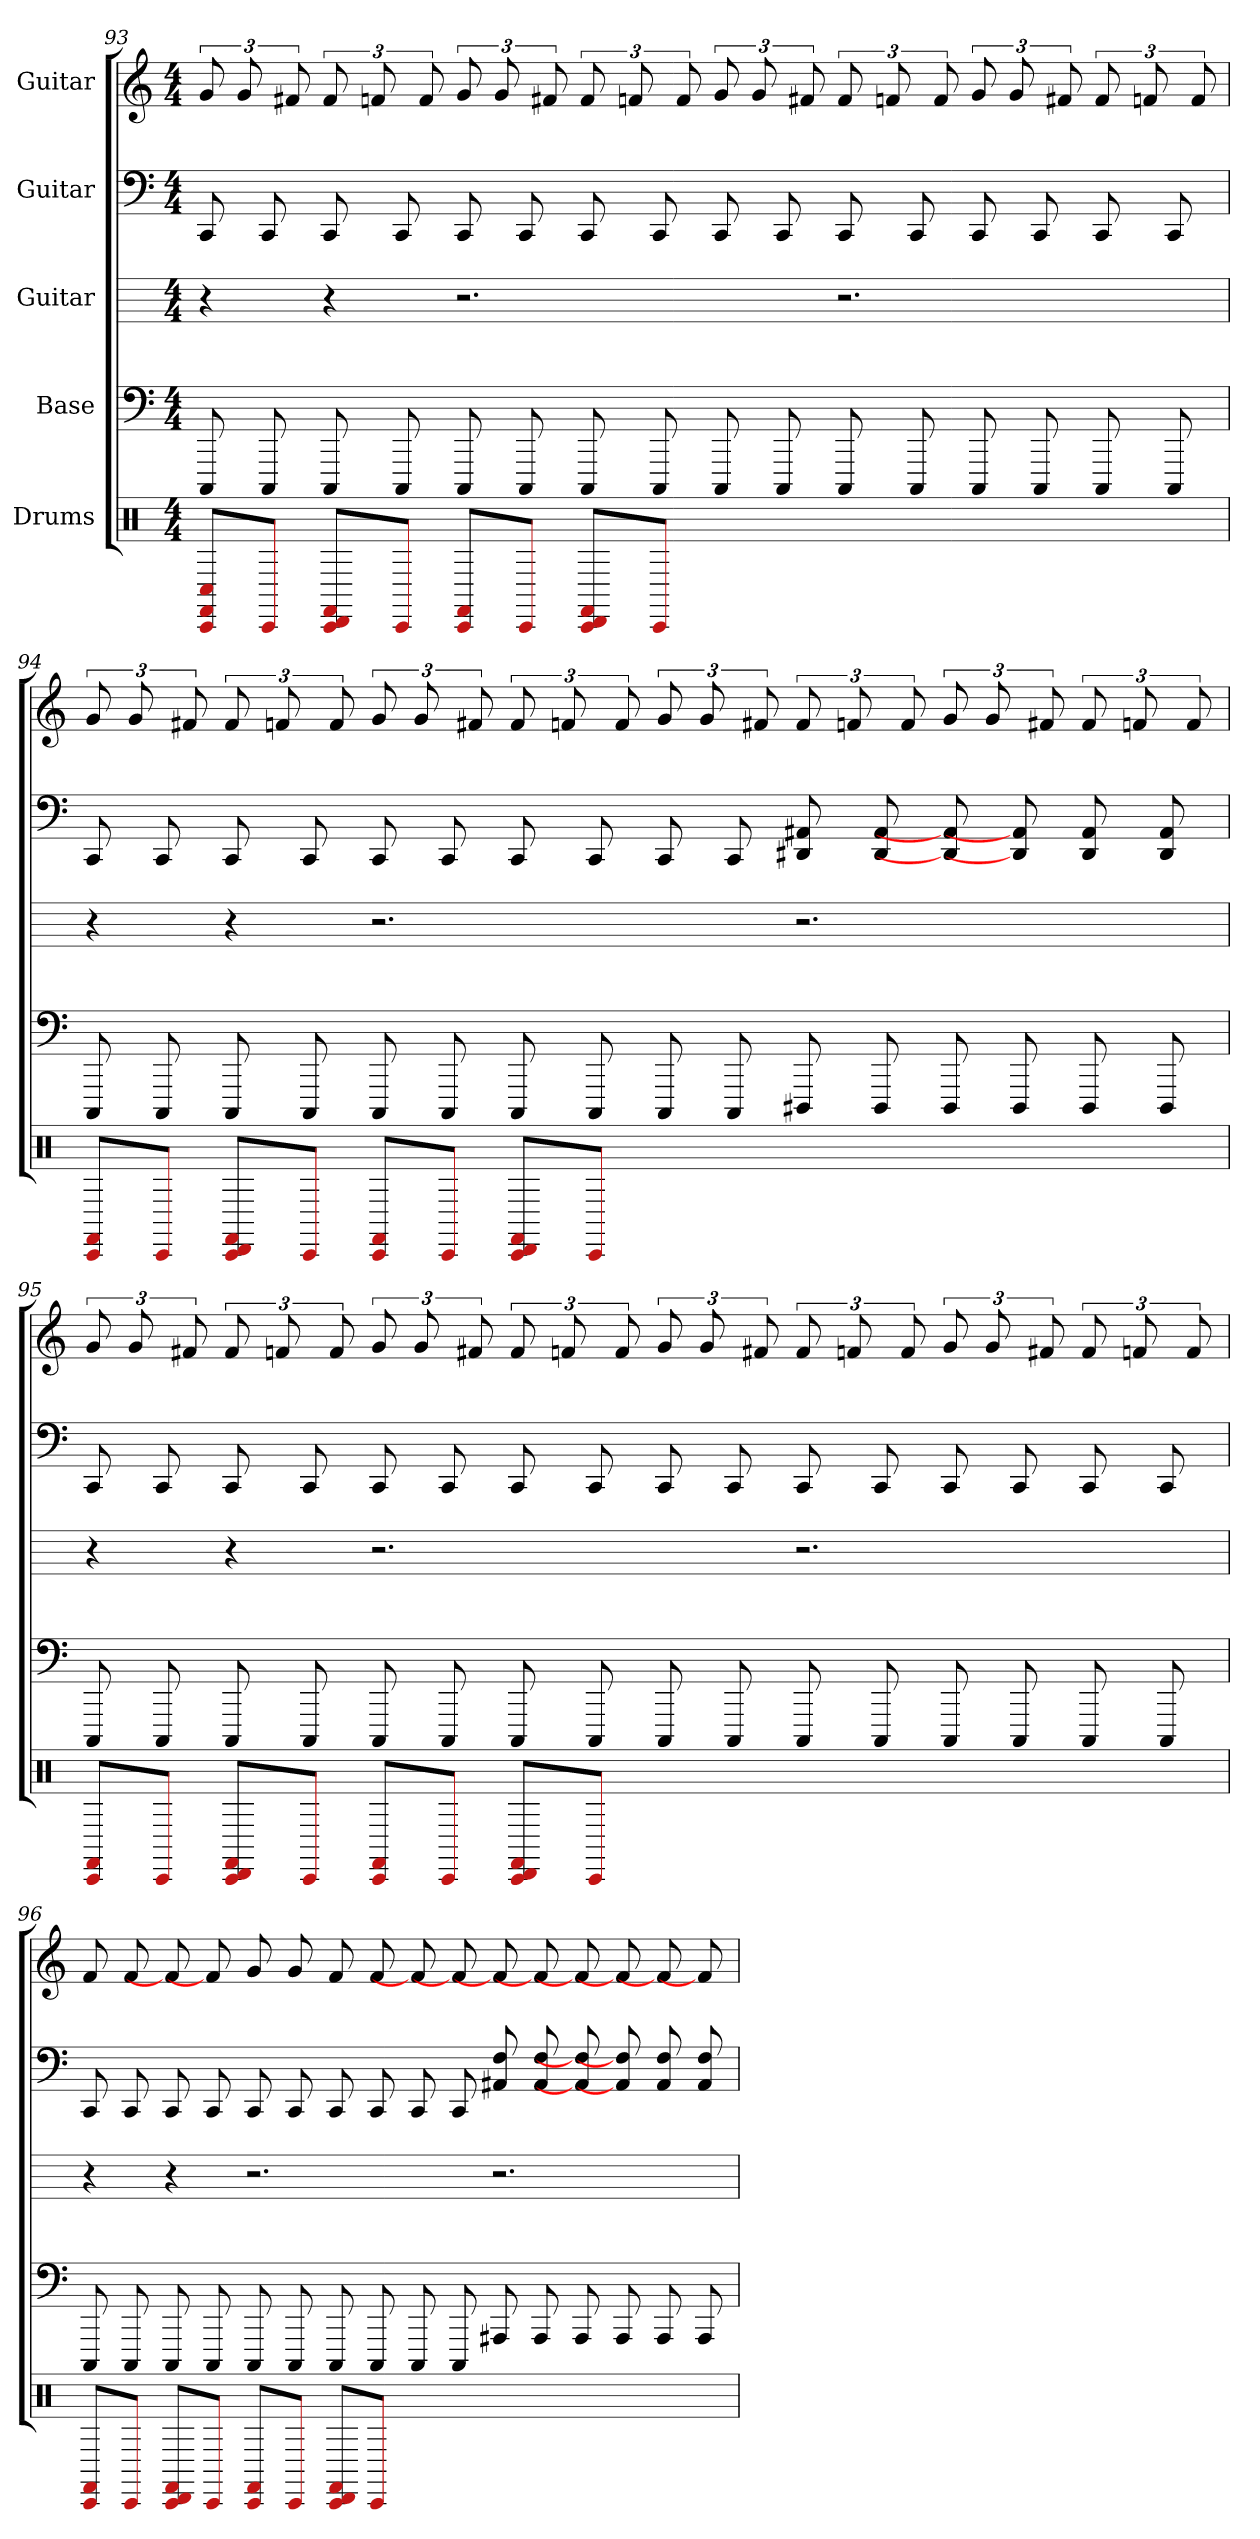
**kern	**kern	**kern	**kern	**kern
*part5	*part4	*part3	*part2	*part1
*staff5	*staff4	*staff3	*staff2	*staff1
*I"Drums	*I"Base	*I"Guitar	*I"Guitar	*I"Guitar
*clefX	*	*	*	*
*k[]	*k[]	*k[]	*k[]	*k[]
*M4/4	*M4/4	*M4/4	*M4/4	*M4/4
=93	=93	=93	=93	=93
8C#/ 8FF/ 8CC/L	8CCC	4r	8CC	12g
.	.	.	.	12g
8CC/J	8CCC	.	8CC	.
.	.	.	.	12f#
8FF/ 8DD/ 8CC/L	8CCC	4r	8CC	12f#
.	.	.	.	12f
8CC/J	8CCC	.	8CC	.
.	.	.	.	12f
8FF/ 8CC/L	8CCC	2.r	8CC	12g
.	.	.	.	12g
8CC/J	8CCC	.	8CC	.
.	.	.	.	12f#
8FF/ 8DD/ 8CC/L	8CCC	.	8CC	12f#
.	.	.	.	12f
8CC/J	8CCC	.	8CC	.
.	.	.	.	12f
1ryy	8CCC	.	8CC	12g
.	.	.	.	12g
.	8CCC	.	8CC	.
.	.	.	.	12f#
.	8CCC	2.r	8CC	12f#
.	.	.	.	12f
.	8CCC	.	8CC	.
.	.	.	.	12f
.	8CCC	.	8CC	12g
.	.	.	.	12g
.	8CCC	.	8CC	.
.	.	.	.	12f#
.	8CCC	.	8CC	12f#
.	.	.	.	12f
.	8CCC	.	8CC	.
.	.	.	.	12f
=94	=94	=94	=94	=94
8FF/ 8CC/L	8CCC	4r	8CC	12g
.	.	.	.	12g
8CC/J	8CCC	.	8CC	.
.	.	.	.	12f#
8FF/ 8DD/ 8CC/L	8CCC	4r	8CC	12f#
.	.	.	.	12f
8CC/J	8CCC	.	8CC	.
.	.	.	.	12f
8FF/ 8CC/L	8CCC	2.r	8CC	12g
.	.	.	.	12g
8CC/J	8CCC	.	8CC	.
.	.	.	.	12f#
8FF/ 8DD/ 8CC/L	8CCC	.	8CC	12f#
.	.	.	.	12f
8CC/J	8CCC	.	8CC	.
.	.	.	.	12f
1ryy	8CCC	.	8CC	12g
.	.	.	.	12g
.	8CCC	.	8CC	.
.	.	.	.	12f#
.	8DDD#	2.r	8AA# 8DD#	12f#
.	.	.	.	12f
.	8DDD#	.	8AA# 8DD#	.
.	.	.	.	12f
.	8DDD#	.	8AA#] 8DD#]	12g
.	.	.	.	12g
.	8DDD#	.	8AA#] 8DD#]	.
.	.	.	.	12f#
.	8DDD#	.	8AA# 8DD#	12f#
.	.	.	.	12f
.	8DDD#	.	8AA# 8DD#	.
.	.	.	.	12f
=95	=95	=95	=95	=95
8FF/ 8CC/L	8CCC	4r	8CC	12g
.	.	.	.	12g
8CC/J	8CCC	.	8CC	.
.	.	.	.	12f#
8FF/ 8DD/ 8CC/L	8CCC	4r	8CC	12f#
.	.	.	.	12f
8CC/J	8CCC	.	8CC	.
.	.	.	.	12f
8FF/ 8CC/L	8CCC	2.r	8CC	12g
.	.	.	.	12g
8CC/J	8CCC	.	8CC	.
.	.	.	.	12f#
8FF/ 8DD/ 8CC/L	8CCC	.	8CC	12f#
.	.	.	.	12f
8CC/J	8CCC	.	8CC	.
.	.	.	.	12f
1ryy	8CCC	.	8CC	12g
.	.	.	.	12g
.	8CCC	.	8CC	.
.	.	.	.	12f#
.	8CCC	2.r	8CC	12f#
.	.	.	.	12f
.	8CCC	.	8CC	.
.	.	.	.	12f
.	8CCC	.	8CC	12g
.	.	.	.	12g
.	8CCC	.	8CC	.
.	.	.	.	12f#
.	8CCC	.	8CC	12f#
.	.	.	.	12f
.	8CCC	.	8CC	.
.	.	.	.	12f
=96	=96	=96	=96	=96
8FF/ 8CC/L	8CCC	4r	8CC	8f
8CC/J	8CCC	.	8CC	8f
8FF/ 8DD/ 8CC/L	8CCC	4r	8CC	8f]
8CC/J	8CCC	.	8CC	8f]
8FF/ 8CC/L	8CCC	2.r	8CC	8g
8CC/J	8CCC	.	8CC	8g
8FF/ 8DD/ 8CC/L	8CCC	.	8CC	8f
8CC/J	8CCC	.	8CC	8f
1ryy	8CCC	.	8CC	8f]
.	8CCC	.	8CC	8f]
.	8AAA#	2.r	8F 8AA#	8f]
.	8AAA#	.	8F 8AA#	8f]
.	8AAA#	.	8F] 8AA#]	8f]
.	8AAA#	.	8F] 8AA#]	8f]
.	8AAA#	.	8F 8AA#	8f]
.	8AAA#	.	8F 8AA#	8f]
=	=	=	=	=
*-	*-	*-	*-	*-
